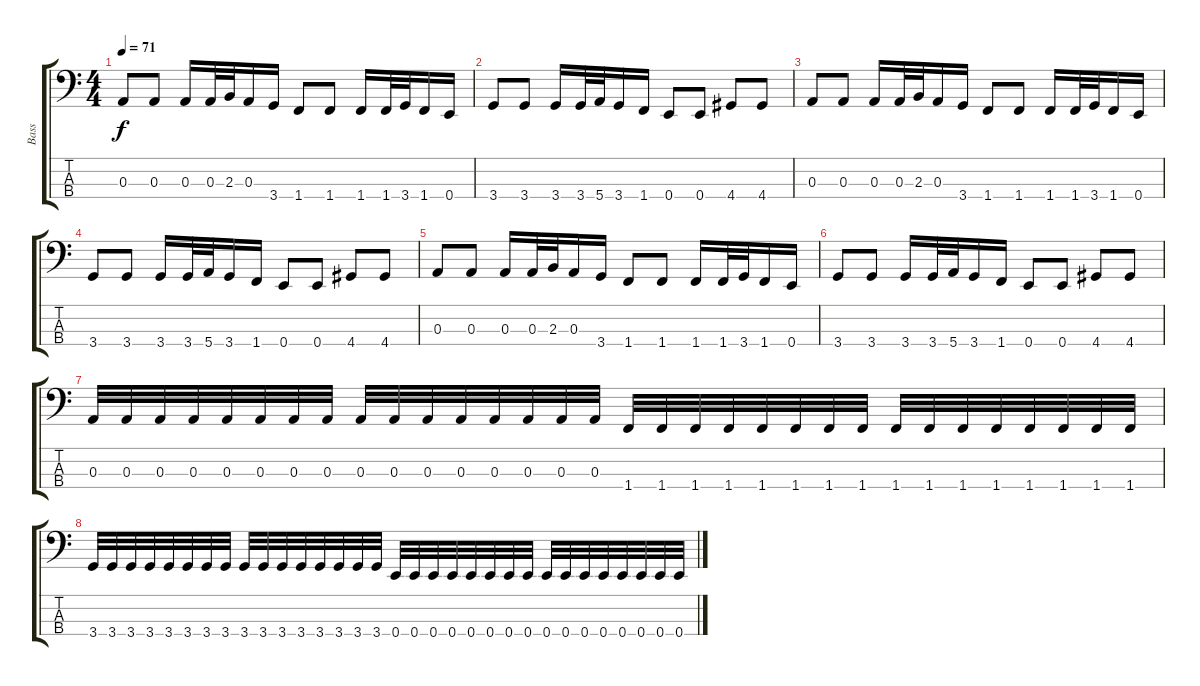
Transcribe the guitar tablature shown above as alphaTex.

\track ("Bass" "Bass") {instrument slapbass1}
\staff {score tabs}
\tuning (G2 D2 A1 E1) {hide}
\ts (4 4)
\tempo 71
\clef f4
\ks c
0.3.8{dy f} 0.3.8 0.3.16 0.3.32 2.3.32 0.3.16 3.4.16 1.4.8 1.4.8 1.4.16 1.4.32 3.4.32 1.4.16 0.4.16 |
3.4.8 3.4.8 3.4.16 3.4.32 5.4.32 3.4.16 1.4.16 0.4.8 0.4.8 4.4.8 4.4.8 |
0.3.8 0.3.8 0.3.16 0.3.32 2.3.32 0.3.16 3.4.16 1.4.8 1.4.8 1.4.16 1.4.32 3.4.32 1.4.16 0.4.16 |
3.4.8 3.4.8 3.4.16 3.4.32 5.4.32 3.4.16 1.4.16 0.4.8 0.4.8 4.4.8 4.4.8 |
0.3.8 0.3.8 0.3.16 0.3.32 2.3.32 0.3.16 3.4.16 1.4.8 1.4.8 1.4.16 1.4.32 3.4.32 1.4.16 0.4.16 |
3.4.8 3.4.8 3.4.16 3.4.32 5.4.32 3.4.16 1.4.16 0.4.8 0.4.8 4.4.8 4.4.8 |
0.3.32 0.3.32 0.3.32 0.3.32 0.3.32 0.3.32 0.3.32 0.3.32 0.3.32 0.3.32 0.3.32 0.3.32 0.3.32 0.3.32 0.3.32 0.3.32 1.4.32 1.4.32 1.4.32 1.4.32 1.4.32 1.4.32 1.4.32 1.4.32 1.4.32 1.4.32 1.4.32 1.4.32 1.4.32 1.4.32 1.4.32 1.4.32 |
3.4.32 3.4.32 3.4.32 3.4.32 3.4.32 3.4.32 3.4.32 3.4.32 3.4.32 3.4.32 3.4.32 3.4.32 3.4.32 3.4.32 3.4.32 3.4.32 0.4.32 0.4.32 0.4.32 0.4.32 0.4.32 0.4.32 0.4.32 0.4.32 0.4.32 0.4.32 0.4.32 0.4.32 0.4.32 0.4.32 0.4.32 0.4.32
